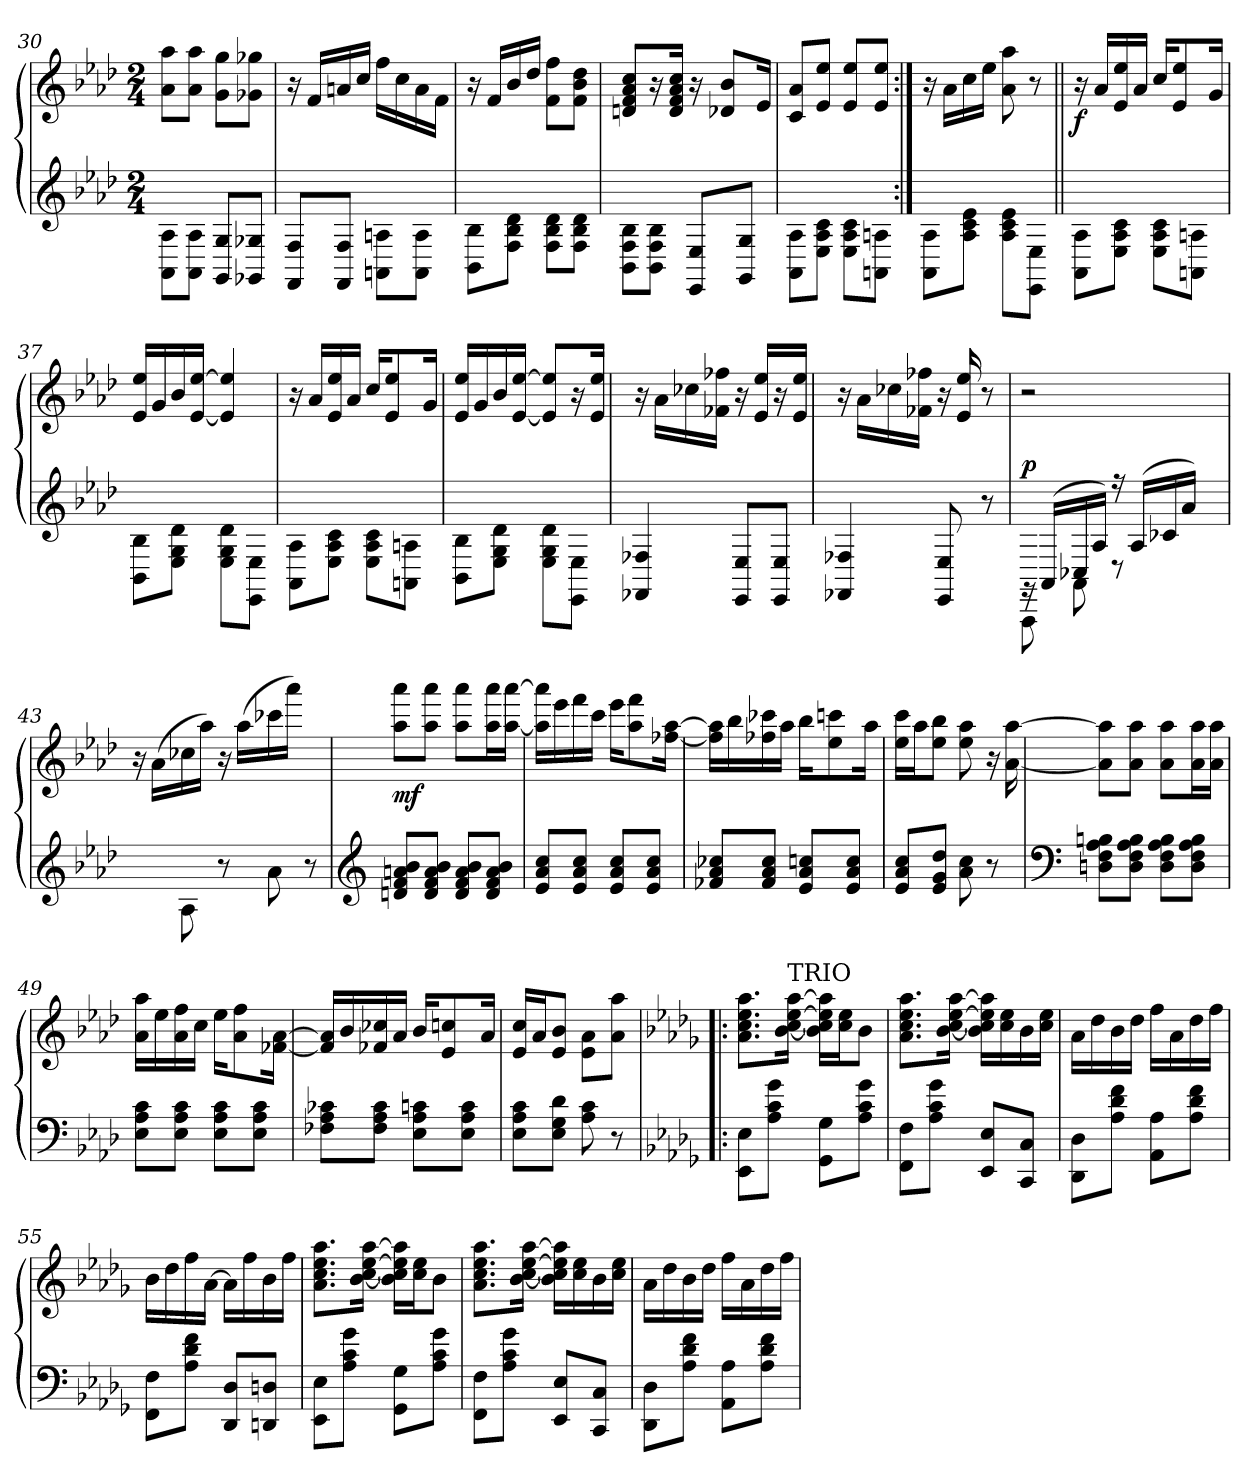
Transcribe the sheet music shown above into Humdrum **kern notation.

**kern	**kern	**dynam
*part1	*part1	*part1
*staff2	*staff1	*staff1/2
!!LO:LB:g=z
*clefG2	*clefG2	*
*k[b-e-a-d-]	*k[b-e-a-d-]	*
*A-:	*A-:	*
*M2/4	*M2/4	*
=30	=30	=30
8AA-\ 8A-\L	8a-\ 8aa-\L	.
8AA-\ 8A-\J	8a-\ 8aa-\J	.
8GG/ 8G/L	8g\ 8gg\L	.
8GG-X/ 8G-X/J	8g-X\ 8gg-X\J	.
=31	=31	=31
8FF/ 8F/L	16r	.
.	16f/LL	.
8FF/ 8F/J	16an/	.
.	16cc/JJ	.
8AAn\ 8An\L	16ff\LL	.
.	16cc\	.
8AA\ 8A\J	16a\	.
.	16f\JJ	.
=32	=32	=32
8BB-\ 8B-\L	16r	.
.	16f/LL	.
8F\ 8B-\ 8d-\J	16b-/	.
.	16dd-/JJ	.
8F\ 8B-\ 8d-\L	8f\ 8ff\L	.
8F\ 8B-\ 8d-\J	8f\ 8b-\ 8dd-\J	.
=33	=33	=33
8BB-\ 8F\ 8B-\L	8dn/ 8f/ 8a-/ 8cc/L	.
8BB-\ 8F\ 8B-\J	16r	.
.	16d/ 16f/ 16a-/ 16cc/Jk	.
8EE-/ 8E-/L	16r	.
.	8d-X/ 8b-/L	.
8GG/ 8G/J	.	.
.	16e-/Jk	.
=34	=34	=34
8AA-\ 8A-\L	8c/ 8a-/L	.
8E-\ 8A-\ 8c\J	8e-/ 8ee-/J	.
8E-\ 8A-\ 8c\L	8e-/ 8ee-/L	.
8AAn\ 8An\J	8e-/ 8ee-/J	.
=35:|!	=35:|!	=35:|!
8AA-\ 8A-\L	16r	.
.	16a-\LL	.
8A-\ 8c\ 8e-\J	16cc\	.
.	16ee-\JJ	.
8A-\ 8c\ 8e-\L	8a-\ 8aa-\	.
8EE-\ 8E-\J	8r	.
=36||	=36||	=36||
!	!	!LO:DY:b
8AA-\ 8A-\L	16r	f
.	16a-/LL	.
8E-\ 8A-\ 8c\J	16e-/ 16ee-/	.
.	16a-/JJ	.
8E-\ 8A-\ 8c\L	16cc/KL	.
.	8e-/ 8ee-/	.
8AAn\ 8An\J	.	.
.	16g/Jk	.
=37	=37	=37
8BB-\ 8B-\L	16e-/ 16ee-/LL	.
.	16g/	.
8E-\ 8G\ 8d-\J	16b-/	.
.	[16e-/ [16ee-/JJ	.
8E-\ 8G\ 8d-\L	4e-]/ 4ee-]/	.
8EE-\ 8E-\J	.	.
!!LO:LB:g=z
=38	=38	=38
8AA-\ 8A-\L	16r	.
.	16a-/LL	.
8E-\ 8A-\ 8c\J	16e-/ 16ee-/	.
.	16a-/JJ	.
8E-\ 8A-\ 8c\L	16cc/KL	.
.	8e-/ 8ee-/	.
8AAn\ 8An\J	.	.
.	16g/Jk	.
=39	=39	=39
8BB-\ 8B-\L	16e-/ 16ee-/LL	.
.	16g/	.
8E-\ 8G\ 8d-\J	16b-/	.
.	[16e-/ [16ee-/JJ	.
8E-\ 8G\ 8d-\L	8e-]/ 8ee-]/L	.
8EE-\ 8E-\J	16r	.
.	16e-/ 16ee-/Jk	.
=40	=40	=40
4FF-X/ 4F-X/	16r	.
.	16a-\LL	.
.	16cc-X\	.
.	16f-X\ 16ff-X\JJ	.
8EE-/ 8E-/L	16r	.
.	16e-/ 16ee-/LL	.
8EE-/ 8E-/J	16r	.
.	16e-/ 16ee-/JJ	.
=41	=41	=41
4FF-X/ 4F-X/	16r	.
.	16a-\LL	.
.	16cc-X\	.
.	16f-X\ 16ff-X\JJ	.
8EE-/ 8E-/	16r	.
.	16e-/ 16ee-/	.
8r	8r	.
!!LO:PB:g=z
=42	=42	=42
*^	*	*
!	!	!	!LO:DY:a=2
16rGG	8AAA-\	2r	p
(<16AA-/LL	.	.	.
16C-X/	8AA-\	.	.
16A-/JJ)	.	.	.
16r	8r	.	.
(<16A-/LL	.	.	.
16c-X/	8ryy	.	.
16a-/JJ)	.	.	.
8ryy	8ryy	8ryy	.
*v	*v	*	*
=43	=43	=43
8ryy	16r	.
.	(>16a-\LL	.
8A-\	16cc-X\	.
.	16aa-\JJ)	.
8r	16r	.
.	(>16aa-\LL	.
8a-\	16ccc-X\	.
.	16aaa-\JJ)	.
8r	8ryy	.
=44	=44	=44
*clefG2	*	*
!	!	!LO:DY:b
8dn/ 8f/ 8an/ 8b-/L	8aa-\ 8aaa-\L	mf
8d/ 8f/ 8a/ 8b-/J	8aa-\ 8aaa-\J	.
8d/ 8f/ 8a/ 8b-/L	8aa-\ 8aaa-\L	.
8d/ 8f/ 8a/ 8b-/J	16aa-\ 16aaa-\L	.
.	[16aa-\ [16aaa-\JJ	.
=45	=45	=45
8e-/ 8a-/ 8cc/L	16aa-]\ 16aaa-]\LL	.
.	16eee-\	.
8e-/ 8a-/ 8cc/J	16fff\	.
.	16ccc\JJ	.
8e-/ 8a-/ 8cc/L	16eee-\KL	.
.	8aa-\ 8fff\	.
8e-/ 8a-/ 8cc/J	.	.
.	[16ff-X\ [16aa-\Jk	.
!!LO:LB:g=z
=46	=46	=46
8f-X/ 8a-/ 8cc-X/L	16ff-]\ 16aa-]\LL	.
.	16bb-\	.
8f-/ 8a-/ 8cc-/J	16ff-X\ 16ccc-X\	.
.	16aa-\JJ	.
8e-/ 8a-/ 8ccn/L	16bb-\KL	.
.	8ee-\ 8cccn\	.
8e-/ 8a-/ 8cc/J	.	.
.	16aa-\Jk	.
=47	=47	=47
8e-/ 8a-/ 8cc/L	16ee-\ 16ccc\LL	.
.	16aa-\J	.
8e-/ 8g/ 8dd-/J	8ee-\ 8bb-\J	.
8a-\ 8cc\	8ee-\ 8aa-\	.
8r	16r	.
.	[16a-\ [16aa-\	.
=48	=48	=48
*clefF4	*	*
8Dn\ 8F\ 8A-\ 8Bn\L	8a-]\ 8aa-]\L	.
8D\ 8F\ 8A-\ 8B\J	8a-\ 8aa-\J	.
8D\ 8F\ 8A-\ 8B\L	8a-\ 8aa-\L	.
8D\ 8F\ 8A-\ 8B\J	16a-\ 16aa-\L	.
.	16a-\ 16aa-\JJ	.
=49	=49	=49
8E-\ 8A-\ 8c\L	16a-\ 16aa-\LL	.
.	16ee-\	.
8E-\ 8A-\ 8c\J	16a-\ 16ff\	.
.	16cc\JJ	.
8E-\ 8A-\ 8c\L	16ee-\KL	.
.	8a-\ 8ff\	.
8E-\ 8A-\ 8c\J	.	.
.	[16f-X\ [16a-\Jk	.
!!LO:LB:g=z
=50	=50	=50
8F-X\ 8A-\ 8c-X\L	16f-]/ 16a-]/LL	.
.	16b-/	.
8F-\ 8A-\ 8c-\J	16f-X/ 16cc-X/	.
.	16a-/JJ	.
8E-\ 8A-\ 8cn\L	16b-/KL	.
.	8e-/ 8ccn/	.
8E-\ 8A-\ 8c\J	.	.
.	16a-/Jk	.
=51	=51	=51
8E-\ 8A-\ 8c\L	16e-/ 16cc/LL	.
.	16a-/J	.
8E-\ 8G\ 8d-\J	8e-/ 8b-/J	.
8A-\ 8c\	8e-\ 8a-\L	.
8r	8a-\ 8aa-\J	.
=52!|:	=52!|:	=52!|:
*k[b-e-a-d-g-]	*k[b-e-a-d-g-]	*
8EE-\ 8E-\L	8.a-\ 8.cc\ 8.ee-\ 8.aa-\L	.
8A-\ 8c\ 8g-\J	.	.
!	!LO:TX:a:t=TRIO	!
.	[16b-\ [16cc\ [16ee-\ [16aa-\Jk	.
8GG-\ 8G-\L	16b-]\ 16cc]\ 16ee-]\ 16aa-]\LL	.
.	16cc\ 16ee-\J	.
8A-\ 8c\ 8g-\J	8b-\J	.
=53	=53	=53
8FF\ 8F\L	8.a-\ 8.cc\ 8.ee-\ 8.aa-\L	.
8A-\ 8c\ 8g-\J	.	.
.	[16b-\ [16cc\ [16ee-\ [16aa-\Jk	.
8EE-/ 8E-/L	16b-]\ 16cc]\ 16ee-]\ 16aa-]\LL	.
.	16cc\ 16ee-\	.
8CC/ 8C/J	16b-\	.
.	16cc\ 16ee-\JJ	.
!!LO:LB:g=z
=54	=54	=54
8DD-\ 8D-\L	16a-\LL	.
.	16dd-\	.
8A-\ 8d-\ 8f\J	16b-\	.
.	16dd-\JJ	.
8AA-\ 8A-\L	16ff\LL	.
.	16a-\	.
8A-\ 8d-\ 8f\J	16dd-\	.
.	16ff\JJ	.
=55	=55	=55
8FF\ 8F\L	16b-\LL	.
.	16dd-\	.
8A-\ 8d-\ 8f\J	16ff\	.
.	[16a-\JJ	.
8DD-/ 8D-/L	16a-\LL]	.
.	16ff\	.
8DDn/ 8Dn/J	16b-\	.
.	16ff\JJ	.
=56	=56	=56
8EE-\ 8E-\L	8.a-\ 8.cc\ 8.ee-\ 8.aa-\L	.
8A-\ 8c\ 8g-\J	.	.
.	[16b-\ [16cc\ [16ee-\ [16aa-\Jk	.
8GG-\ 8G-\L	16b-]\ 16cc]\ 16ee-]\ 16aa-]\LL	.
.	16cc\ 16ee-\J	.
8A-\ 8c\ 8g-\J	8b-\J	.
=57	=57	=57
8FF\ 8F\L	8.a-\ 8.cc\ 8.ee-\ 8.aa-\L	.
8A-\ 8c\ 8g-\J	.	.
.	[16b-\ [16cc\ [16ee-\ [16aa-\Jk	.
8EE-/ 8E-/L	16b-]\ 16cc]\ 16ee-]\ 16aa-]\LL	.
.	16cc\ 16ee-\	.
8CC/ 8C/J	16b-\	.
.	16cc\ 16ee-\JJ	.
!!LO:LB:g=z
=58	=58	=58
8DD-\ 8D-\L	16a-\LL	.
.	16dd-\	.
8A-\ 8d-\ 8f\J	16b-\	.
.	16dd-\JJ	.
8AA-\ 8A-\L	16ff\LL	.
.	16a-\	.
8A-\ 8d-\ 8f\J	16dd-\	.
.	16ff\JJ	.
=	=	=
*-	*-	*-
